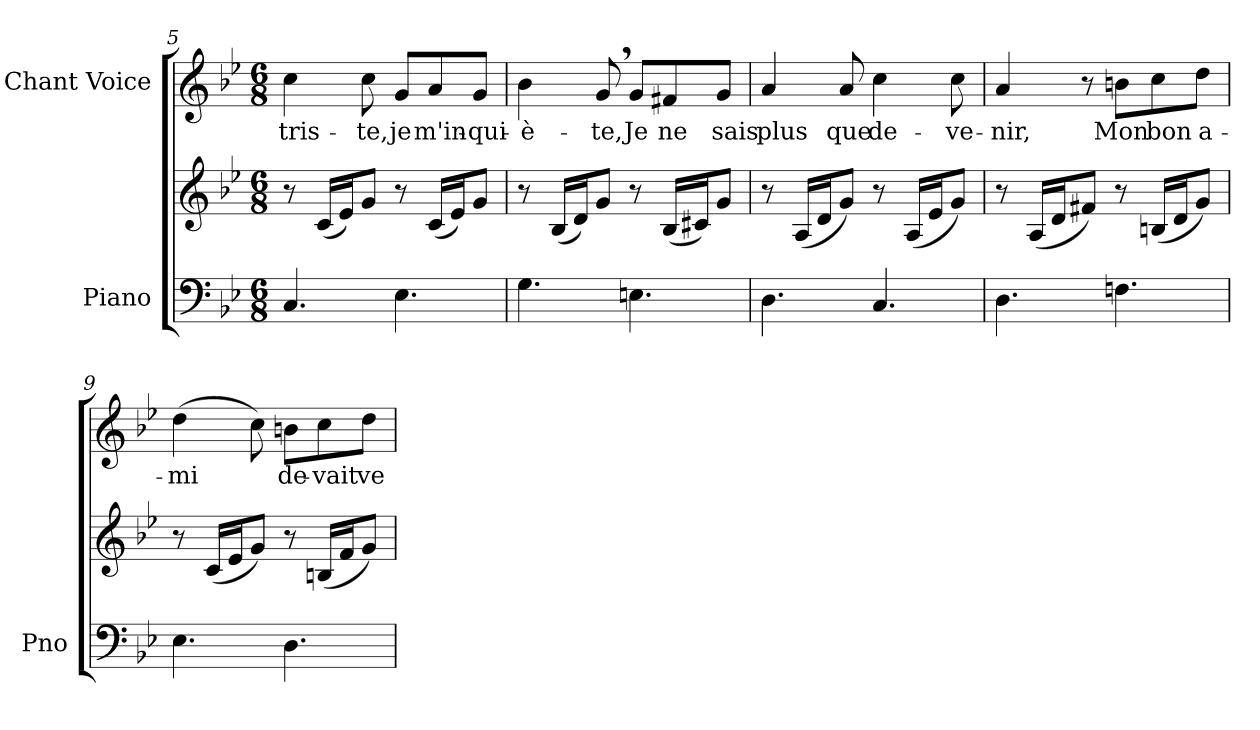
**kern	**kern	**kern	**text
*part2	*part2	*part1	*part1
*staff3	*staff2	*staff1	*staff1
*I"Piano	*	*I"Chant Voice	*
*I'Pno	*	*	*
*clefF4	*clefG2	*clefG2	*
*k[b-e-]	*k[b-e-]	*k[b-e-]	*
*M6/8	*M6/8	*M6/8	*
=5	=5	=5	=5
!	!	!	!LO:LY:b
4.C/	8r	4cc\	tris-
.	(<16c/LL	.	.
.	16e-/J)	.	.
!	!	!	!LO:LY:b
.	8g/J	8cc\	-te,
!	!	!	!LO:LY:b
4.E-\	8r	8g/L	je
!	!	!	!LO:LY:b
.	(<16c/LL	8a/	m'in-
.	16e-/J)	.	.
!	!	!	!LO:LY:b
.	8g/J	8g/J	-qui-
=6	=6	=6	=6
!	!	!	!LO:LY:b
4.G\	8r	4b-\	-è-
.	(<16B-/LL	.	.
.	16d/J)	.	.
!	!	!	!LO:LY:b
.	8g/J	8g,/	-te,
!	!	!	!LO:LY:b
4.En\	8r	8g/L	Je
!	!	!	!LO:LY:b
.	(<16B-/LL	8f#X/	ne
.	16c#X/J)	.	.
!	!	!	!LO:LY:b
.	8g/J	8g/J	sais
!!LO:LB:g=z
=7	=7	=7	=7
!	!	!	!LO:LY:b
4.D\	8r	4a/	plus
.	(<16A/LL	.	.
.	16d/J	.	.
!	!	!	!LO:LY:b
.	8g/J)	8a/	que
!	!	!	!LO:LY:b
4.C/	8r	4cc\	de-
.	(<16A/LL	.	.
.	16e-/J	.	.
!	!	!	!LO:LY:b
.	8g/J)	8cc\	-ve-
=8	=8	=8	=8
!	!	!	!LO:LY:b
4.D\	8r	4a/	-nir,
.	(<16A/LL	.	.
.	16d/J	.	.
.	8f#X/J)	8r	.
!	!	!	!LO:LY:b
4.Fn\	8r	8bn\L	Mon
!	!	!	!LO:LY:b
.	(<16Bn/LL	8cc\	bon
.	16d/J	.	.
!	!	!	!LO:LY:b
.	8g/J)	8dd\J	a-
=9	=9	=9	=9
!	!	!	!LO:LY:b
4.E-\	8r	(>4dd\	-mi
.	(<16c/LL	.	.
.	16e-/J	.	.
.	8g/J)	8cc\)	.
!	!	!	!LO:LY:b
4.D\	8r	8bn\L	de-
!	!	!	!LO:LY:b
.	(<16Bn/LL	8cc\	-vait
.	16f/J	.	.
!	!	!	!LO:LY:b
.	8g/J)	8dd\J	ve-
=	=	=	=
*-	*-	*-	*-
